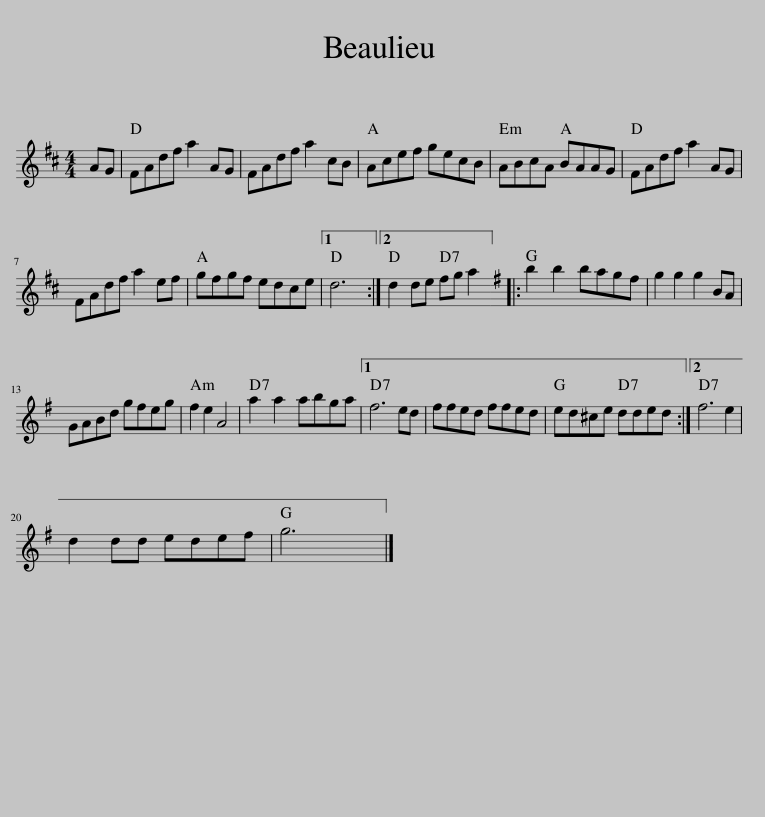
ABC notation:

X:1
L:1/8
M:4/4
I:linebreak $
K:D
V:1 treble
V:1
 AG | FAdf a2 AG | FAdf a2 cB | Acef gecB | ABcA BAAG | %5
 FAdf a2 AG |$ FAdf a2 ef | gfgf edce |1 d6 :|2 d2 de fg a2 |: %10
[K:G] b2 b2 bagf | g2 g2 g2 BA |$ GABd gfeg | f2 e2 A4 | a2 a2 abga |1 %15
 f6 ed | ffed ffed | ed^ce dded :|2 f6 e2 |$ d2 dd edef | %20
 g6 |] %21
